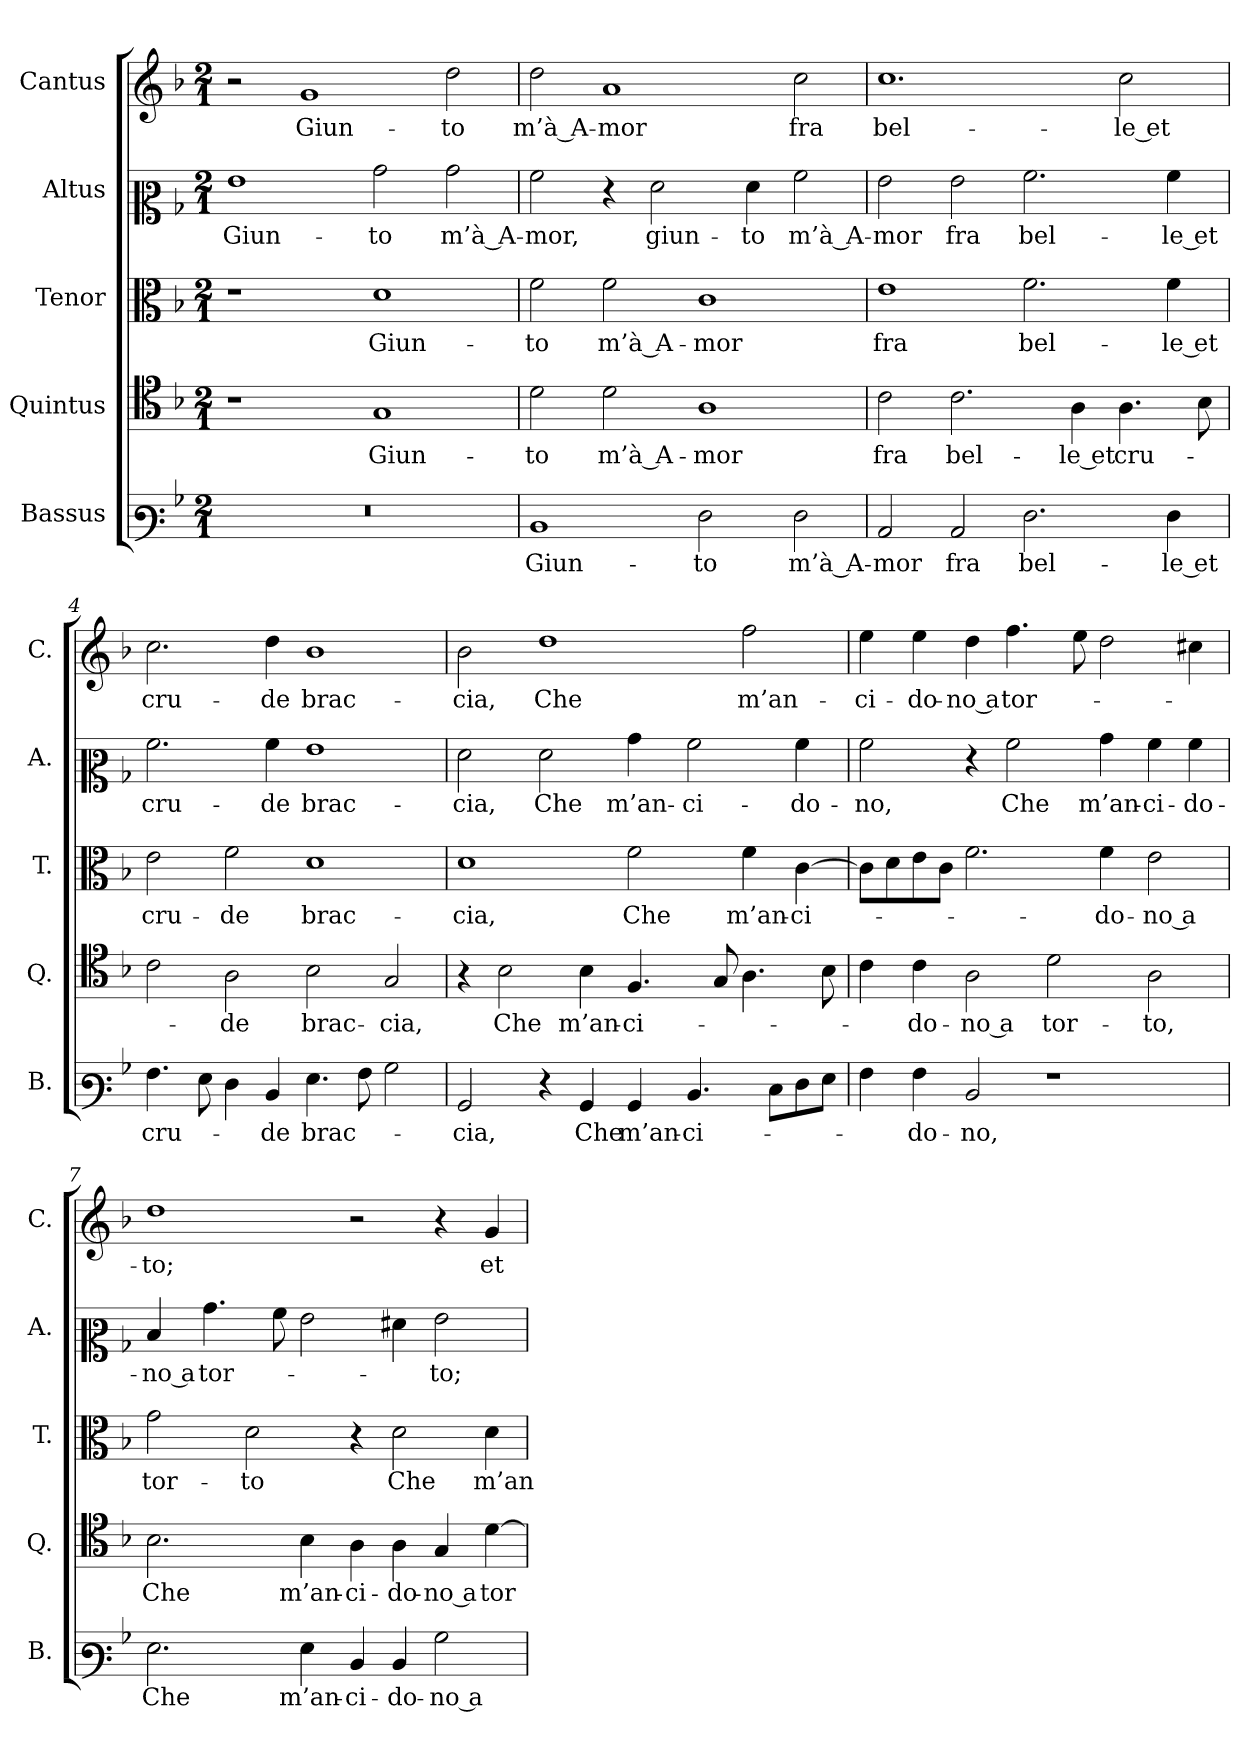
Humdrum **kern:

**kern	**text	**kern	**text	**kern	**text	**kern	**text	**kern	**text
*part5	*part5	*part4	*part4	*part3	*part3	*part2	*part2	*part1	*part1
*staff5	*staff5	*staff4	*staff4	*staff3	*staff3	*staff2	*staff2	*staff1	*staff1
*I"Bassus	*	*I"Quintus	*	*I"Tenor	*	*I"Altus	*	*I"Cantus	*
*I'B.	*	*I'Q.	*	*I'T.	*	*I'A.	*	*I'C.	*
*clefF3	*	*clefC4	*	*clefC3	*	*clefC2	*	*clefG2	*
*k[b-]	*	*k[b-]	*	*k[b-]	*	*k[b-]	*	*k[b-]	*
*M2/1	*	*M2/1	*	*M2/1	*	*M2/1	*	*M2/1	*
=1	=1	=1	=1	=1	=1	=1	=1	=1	=1
!LO:N:vis=1	!	!	!	!	!	!	!	!	!
0r	.	1r	.	1r	.	1g	Giun-	2r	.
.	.	.	.	.	.	.	.	1g	Giun-
.	.	1G	Giun-	1d	Giun-	2b-\	-to	.	.
.	.	.	.	.	.	2b-\	m’à A-	2dd\	-to
=2	=2	=2	=2	=2	=2	=2	=2	=2	=2
1D	Giun-	2d\	-to	2f\	-to	2a\	-mor,	2dd\	m’à A-
.	.	2d\	m’à A-	2f\	m’à A-	4r	.	1a	-mor
.	.	.	.	.	.	2f\	giun-	.	.
2F\	-to	1A	-mor	1c	-mor	.	.	.	.
.	.	.	.	.	.	4f\	-to	.	.
2F\	m’à A-	.	.	.	.	2a\	m’à A-	2cc\	fra
=3	=3	=3	=3	=3	=3	=3	=3	=3	=3
2C/	-mor	2c\	fra	1e	fra	2g\	-mor	1.cc	bel-
2C/	fra	2.c\	bel-	.	.	2g\	fra	.	.
2.F\	bel-	.	.	2.f\	bel-	2.a\	bel-	.	.
.	.	4A\	-le et	.	.	.	.	.	.
.	.	4.A\	cru-	.	.	.	.	2cc\	-le et
4F\	-le et	.	.	4f\	-le et	4a\	-le et	.	.
.	.	8B-\	.	.	.	.	.	.	.
=4	=4	=4	=4	=4	=4	=4	=4	=4	=4
4.A\	cru-	2c\	.	2e\	cru-	2.a\	cru-	2.cc\	cru-
8G\	.	.	.	.	.	.	.	.	.
4F\	.	2A\	-de	2f\	-de	.	.	.	.
4D/	-de	.	.	.	.	4a\	-de	4dd\	-de
4.G\	brac-	2B-\	brac-	1d	brac-	1g	brac-	1b-	brac-
8A\	.	.	.	.	.	.	.	.	.
2B-\	.	2G/	-cia,	.	.	.	.	.	.
=5	=5	=5	=5	=5	=5	=5	=5	=5	=5
2BB-/	-cia,	4r	.	1d	-cia,	2f\	-cia,	2b-\	-cia,
.	.	2B-\	Che	.	.	.	.	.	.
4r	.	.	.	.	.	2f\	Che	1dd	Che
4BB-/	Che	4B-\	m’an-	.	.	.	.	.	.
4BB-/	m’an-	4.F/	-ci-	2f\	Che	4b-\	m’an-	.	.
4.D/	-ci-	.	.	.	.	2a\	-ci-	.	.
.	.	8G/	.	.	.	.	.	.	.
.	.	4.A\	.	4f\	m’an-	.	.	2ff\	m’an-
8E\L	.	.	.	.	.	.	.	.	.
8F\	.	.	.	[4c\	-ci-	4a\	-do-	.	.
8G\J	.	8B-\	.	.	.	.	.	.	.
=6	=6	=6	=6	=6	=6	=6	=6	=6	=6
4A\	.	4c\	.	8c\L]	.	2a\	-no,	4ee\	-ci-
.	.	.	.	8d\	.	.	.	.	.
4A\	-do-	4c\	-do-	8e\	.	.	.	4ee\	-do-
.	.	.	.	8c\J	.	.	.	.	.
2D/	-no,	2A\	-no a	2.f\	.	4r	.	4dd\	-no a
.	.	.	.	.	.	2a\	Che	4.ff\	tor-
1r	.	2d\	tor-	.	.	.	.	.	.
.	.	.	.	.	.	.	.	8ee\	.
.	.	.	.	4f\	-do-	4b-\	m’an-	2dd\	.
.	.	2A\	-to,	2e\	-no a	4a\	-ci-	.	.
.	.	.	.	.	.	4a\	-do-	4cc#X\	.
=7	=7	=7	=7	=7	=7	=7	=7	=7	=7
2.G\	Che	2.B-\	Che	2g\	tor-	4d/	-no a	1dd	-to;
.	.	.	.	.	.	4.b-\	tor-	.	.
.	.	.	.	2d\	-to	.	.	.	.
.	.	.	.	.	.	8a\	.	.	.
4G\	m’an-	4B-\	m’an-	.	.	2g\	.	.	.
4D/	-ci-	4A\	-ci-	4r	.	.	.	2r	.
4D/	-do-	4A\	-do-	2d\	Che	4f#X\	.	.	.
2B-\	-no a	4G/	-no a	.	.	2g\	to;	4r	.
.	.	[4d\	tor-	4d\	m’an-	.	.	4g/	et
=	=	=	=	=	=	=	=	=	=
*-	*-	*-	*-	*-	*-	*-	*-	*-	*-
